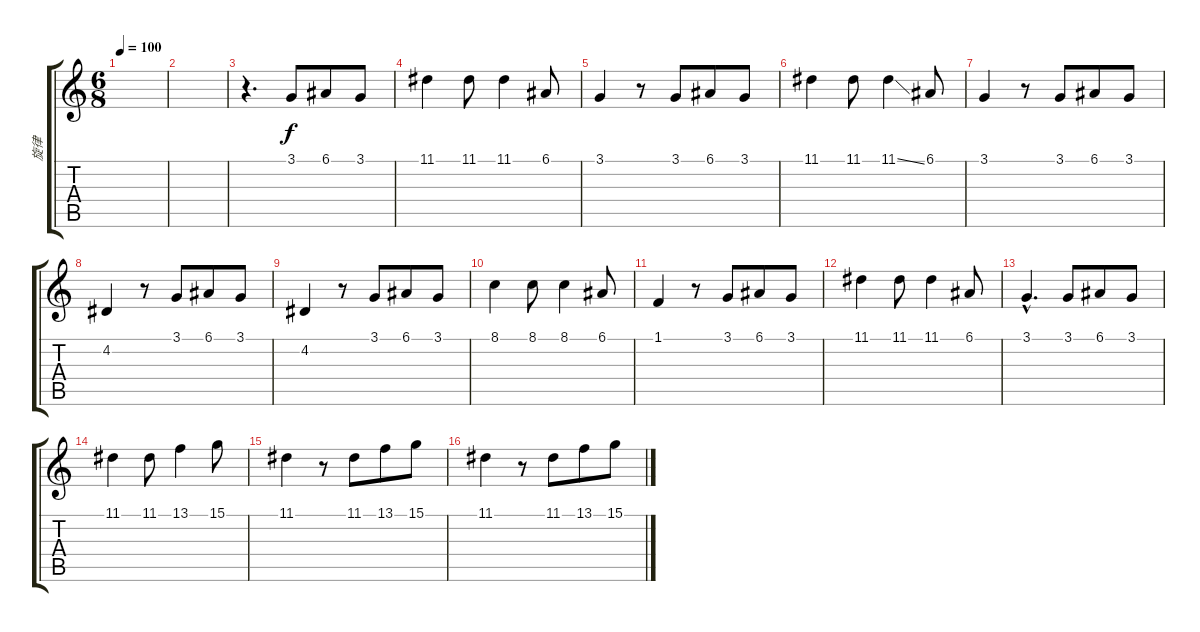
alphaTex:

\track ("旋律" "旋律") {instrument voiceoohs}
\staff {score tabs}
\tuning (E4 B3 G3 D3 A2 E2) {hide}
\ts (6 8)
\tempo 100
\clef g2
\ks c
|
|
r.4{d} 3.1.8 6.1.8 3.1.8 |
11.1.4 11.1.8 11.1.4 6.1.8 |
3.1.4 r.8 3.1.8 6.1.8 3.1.8 |
11.1.4 11.1.8 11.1{ss}.4 6.1.8 |
3.1.4 r.8 3.1.8 6.1.8 3.1.8 |
4.2.4 r.8 3.1.8 6.1.8 3.1.8 |
4.2.4 r.8{txt ""} 3.1.8 6.1.8 3.1.8 |
8.1.4 8.1.8 8.1.4 6.1.8 |
1.1.4 r.8 3.1.8 6.1.8 3.1.8 |
11.1.4 11.1.8 11.1.4 6.1.8 |
3.1{hac}.4{d} 3.1.8 6.1.8 3.1.8 |
11.1.4 11.1.8 13.1.4 15.1.8 |
11.1.4 r.8 11.1.8 13.1.8 15.1.8 |
11.1.4 r.8 11.1.8 13.1.8 15.1.8
